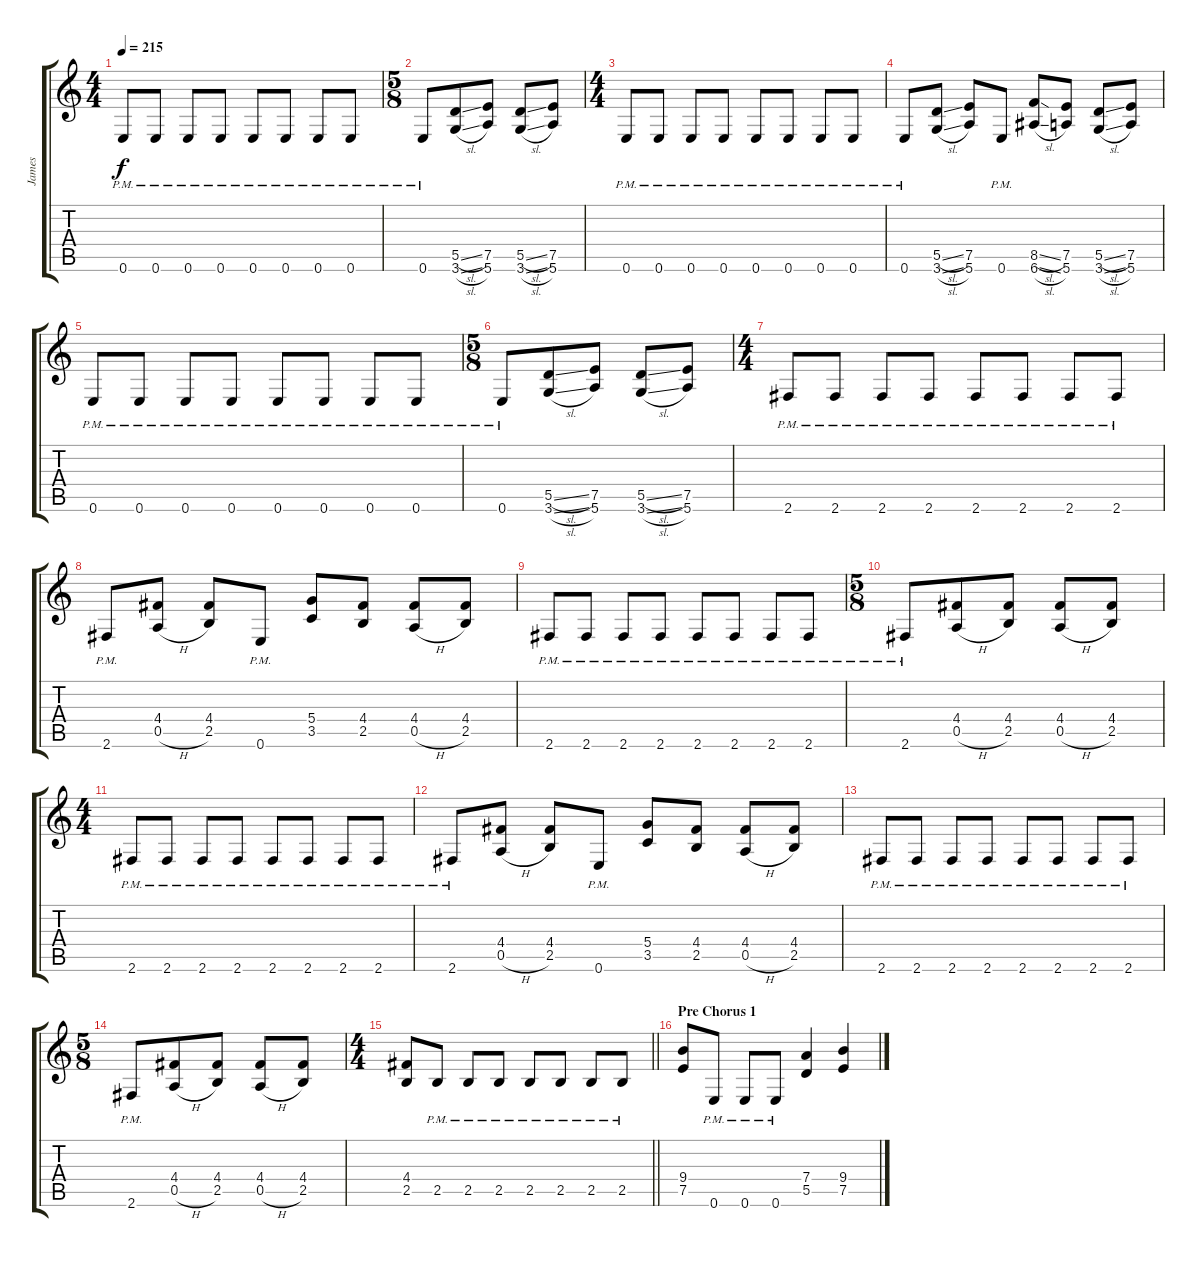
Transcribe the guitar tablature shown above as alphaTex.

\track ("James" "James") {instrument overdrivenguitar}
\staff {score tabs}
\tuning (E4 B3 G3 D3 A2 E2) {hide}
\ts (4 4)
\tempo 215
\clef g2
\ks c
0.6{pm}.8{dy f} 0.6{pm}.8 0.6{pm}.8 0.6{pm}.8 0.6{pm}.8 0.6{pm}.8 0.6{pm}.8 0.6{pm}.8 |
\ts (5 8)
0.6{pm}.8 (5.5{sl} 3.6{sl}).8 (7.5 5.6).8 (5.5{sl} 3.6{sl}).8 (7.5 5.6).8 |
\ts (4 4)
0.6{pm}.8 0.6{pm}.8 0.6{pm}.8 0.6{pm}.8 0.6{pm}.8 0.6{pm}.8 0.6{pm}.8 0.6{pm}.8 |
0.6{pm}.8 (5.5{sl} 3.6{sl}).8 (7.5 5.6).8 0.6{pm}.8 (8.5{sl} 6.6{sl}).8 (7.5 5.6).8 (5.5{sl} 3.6{sl}).8 (7.5 5.6).8 |
0.6{pm}.8 0.6{pm}.8 0.6{pm}.8 0.6{pm}.8 0.6{pm}.8 0.6{pm}.8 0.6{pm}.8 0.6{pm}.8 |
\ts (5 8)
0.6{pm}.8 (5.5{sl} 3.6{sl}).8 (7.5 5.6).8 (5.5{sl} 3.6{sl}).8 (7.5 5.6).8 |
\ts (4 4)
2.6{pm}.8 2.6{pm}.8 2.6{pm}.8 2.6{pm}.8 2.6{pm}.8 2.6{pm}.8 2.6{pm}.8 2.6{pm}.8 |
2.6{pm}.8 (4.4 0.5{h}).8 (4.4 2.5).8 0.6{pm}.8 (5.4 3.5).8 (4.4 2.5).8 (4.4 0.5{h}).8 (4.4 2.5).8 |
2.6{pm}.8 2.6{pm}.8 2.6{pm}.8 2.6{pm}.8 2.6{pm}.8 2.6{pm}.8 2.6{pm}.8 2.6{pm}.8 |
\ts (5 8)
2.6{pm}.8 (4.4 0.5{h}).8 (4.4 2.5).8 (4.4 0.5{h}).8 (4.4 2.5).8 |
\ts (4 4)
2.6{pm}.8 2.6{pm}.8 2.6{pm}.8 2.6{pm}.8 2.6{pm}.8 2.6{pm}.8 2.6{pm}.8 2.6{pm}.8 |
2.6{pm}.8 (4.4 0.5{h}).8 (4.4 2.5).8 0.6{pm}.8 (5.4 3.5).8 (4.4 2.5).8 (4.4 0.5{h}).8 (4.4 2.5).8 |
2.6{pm}.8 2.6{pm}.8 2.6{pm}.8 2.6{pm}.8 2.6{pm}.8 2.6{pm}.8 2.6{pm}.8 2.6{pm}.8 |
\ts (5 8)
2.6{pm}.8 (4.4 0.5{h}).8 (4.4 2.5).8 (4.4 0.5{h}).8 (4.4 2.5).8 |
\ts (4 4)
\barLineRight lightlight
(4.4 2.5).8 2.5{pm}.8 2.5{pm}.8 2.5{pm}.8 2.5{pm}.8 2.5{pm}.8 2.5{pm}.8 2.5{pm}.8 |
\section ("" "Pre Chorus 1")
(9.4 7.5).8 0.6{pm}.8 0.6{pm}.8 0.6{pm}.8 (7.4 5.5).4 (9.4 7.5).4
